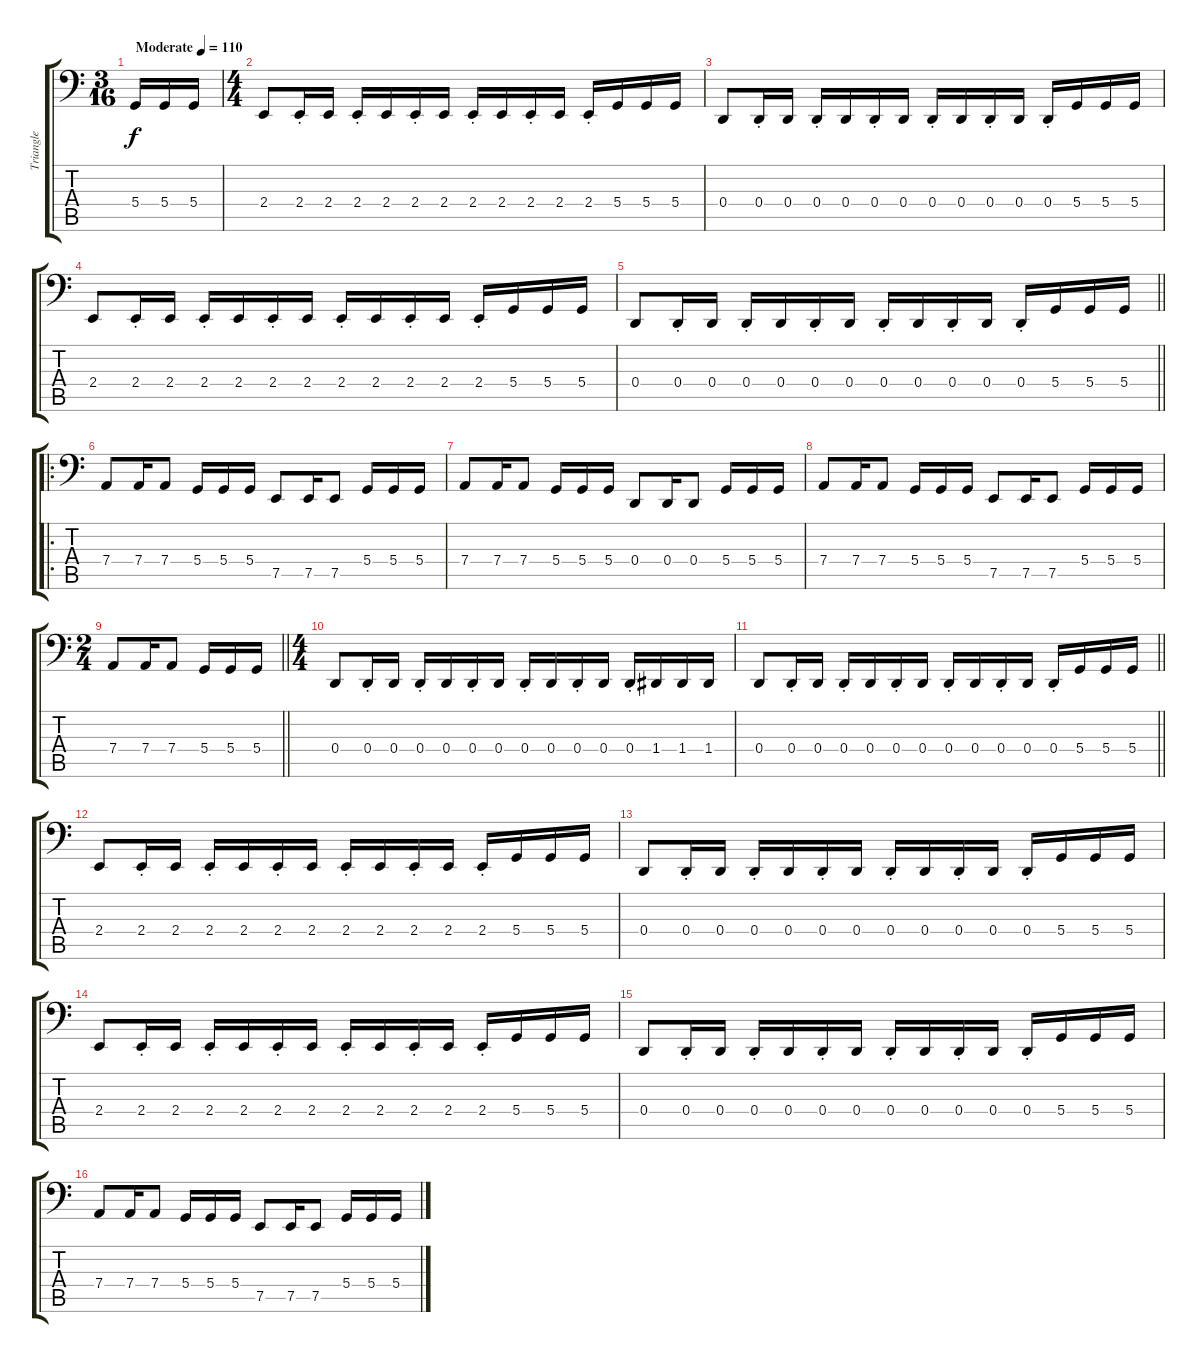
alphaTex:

\track ("Triangle" "Triangle") {instrument lead1square}
\staff {score tabs}
\tuning (E3 B2 G2 D2 A1 E1) {hide}
\ts (3 16)
\tempo (110 "Moderate")
\clef f4
\ks c
5.4.16{dy f instrument lead1square} 5.4.16 5.4.16 |
\ts (4 4)
2.4.8 2.4{st}.16 2.4.16 2.4{st}.16 2.4.16 2.4{st}.16 2.4.16 2.4{st}.16 2.4.16 2.4{st}.16 2.4.16 2.4{st}.16 5.4.16 5.4.16 5.4.16 |
0.4.8 0.4{st}.16 0.4.16 0.4{st}.16 0.4.16 0.4{st}.16 0.4.16 0.4{st}.16 0.4.16 0.4{st}.16 0.4.16 0.4{st}.16 5.4.16 5.4.16 5.4.16 |
2.4.8 2.4{st}.16 2.4.16 2.4{st}.16 2.4.16 2.4{st}.16 2.4.16 2.4{st}.16 2.4.16 2.4{st}.16 2.4.16 2.4{st}.16 5.4.16 5.4.16 5.4.16 |
\barLineRight lightlight
0.4.8 0.4{st}.16 0.4.16 0.4{st}.16 0.4.16 0.4{st}.16 0.4.16 0.4{st}.16 0.4.16 0.4{st}.16 0.4.16 0.4{st}.16 5.4.16 5.4.16 5.4.16 |
\ro
7.4.8 7.4.16 7.4.8 5.4.16 5.4.16 5.4.16 7.5.8 7.5.16 7.5.8 5.4.16 5.4.16 5.4.16 |
7.4.8 7.4.16 7.4.8 5.4.16 5.4.16 5.4.16 0.4.8 0.4.16 0.4.8 5.4.16 5.4.16 5.4.16 |
7.4.8 7.4.16 7.4.8 5.4.16 5.4.16 5.4.16 7.5.8 7.5.16 7.5.8 5.4.16 5.4.16 5.4.16 |
\ts (2 4)
\barLineRight lightlight
7.4.8 7.4.16 7.4.8 5.4.16 5.4.16 5.4.16 |
\ts (4 4)
\section ("" "")
0.4.8 0.4{st}.16 0.4.16 0.4{st}.16 0.4.16 0.4{st}.16 0.4.16 0.4{st}.16 0.4.16 0.4{st}.16 0.4.16 0.4{st}.16 1.4.16 1.4.16 1.4.16 |
\barLineRight lightlight
0.4.8 0.4{st}.16 0.4.16 0.4{st}.16 0.4.16 0.4{st}.16 0.4.16 0.4{st}.16 0.4.16 0.4{st}.16 0.4.16 0.4{st}.16 5.4.16 5.4.16 5.4.16 |
\section ("" "")
2.4.8 2.4{st}.16 2.4.16 2.4{st}.16 2.4.16 2.4{st}.16 2.4.16 2.4{st}.16 2.4.16 2.4{st}.16 2.4.16 2.4{st}.16 5.4.16 5.4.16 5.4.16 |
0.4.8 0.4{st}.16 0.4.16 0.4{st}.16 0.4.16 0.4{st}.16 0.4.16 0.4{st}.16 0.4.16 0.4{st}.16 0.4.16 0.4{st}.16 5.4.16 5.4.16 5.4.16 |
2.4.8 2.4{st}.16 2.4.16 2.4{st}.16 2.4.16 2.4{st}.16 2.4.16 2.4{st}.16 2.4.16 2.4{st}.16 2.4.16 2.4{st}.16 5.4.16 5.4.16 5.4.16 |
0.4.8 0.4{st}.16 0.4.16 0.4{st}.16 0.4.16 0.4{st}.16 0.4.16 0.4{st}.16 0.4.16 0.4{st}.16 0.4.16 0.4{st}.16 5.4.16 5.4.16 5.4.16 |
7.4.8 7.4.16 7.4.8 5.4.16 5.4.16 5.4.16 7.5.8 7.5.16 7.5.8 5.4.16 5.4.16 5.4.16
